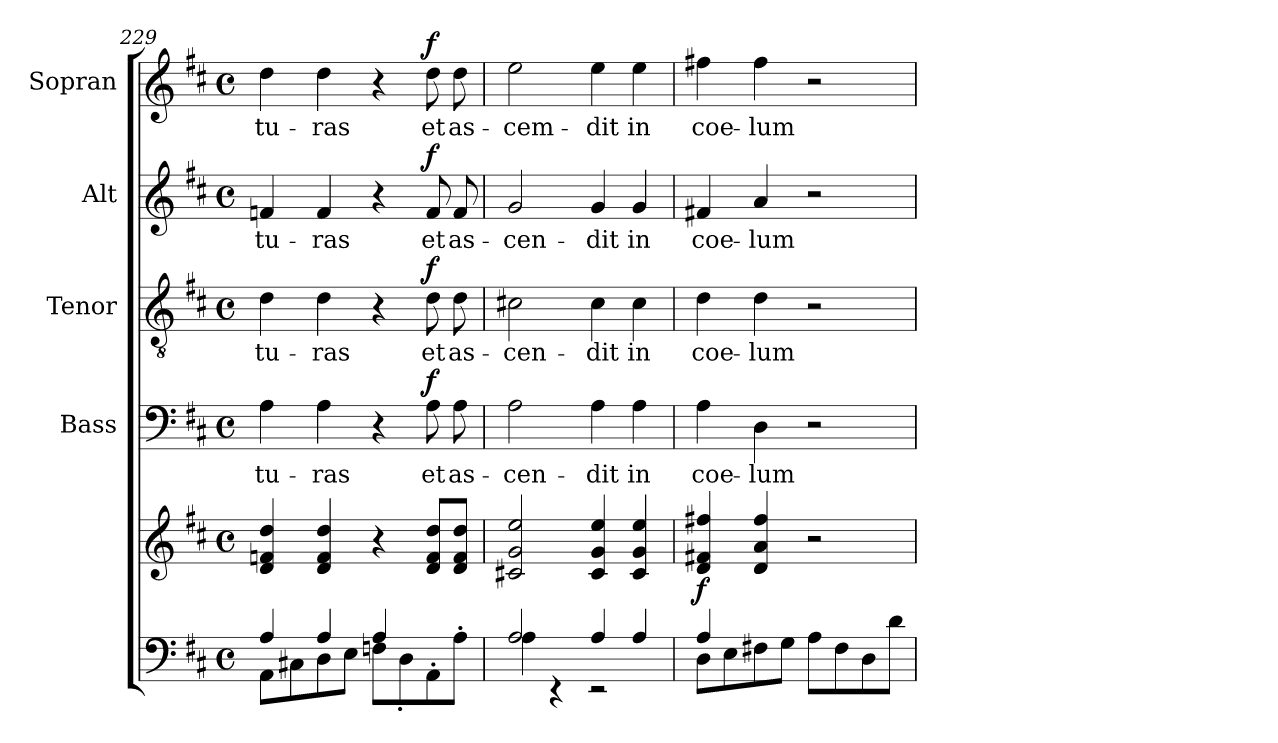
**kern	**kern	**dynam	**kern	**text	**dynam	**kern	**text	**dynam	**kern	**text	**dynam	**kern	**text	**dynam
*part5	*part5	*part5	*part4	*part4	*part4	*part3	*part3	*part3	*part2	*part2	*part2	*part1	*part1	*part1
*staff6	*staff5	*staff5/6	*staff4	*staff4	*staff4	*staff3	*staff3	*staff3	*staff2	*staff2	*staff2	*staff1	*staff1	*staff1
*	*	*	*I"Bass	*	*	*I"Tenor	*	*	*I"Alt	*	*	*I"Sopran	*	*
*	*	*	*I'B.	*	*	*I'T.	*	*	*I'A.	*	*	*I'S.	*	*
*clefF4	*clefG2	*	*clefF4	*	*	*clefGv2	*	*	*clefG2	*	*	*clefG2	*	*
*k[f#c#]	*k[f#c#]	*	*k[f#c#]	*	*	*k[f#c#]	*	*	*k[f#c#]	*	*	*k[f#c#]	*	*
*D:	*D:	*	*D:	*	*	*D:	*	*	*D:	*	*	*D:	*	*
*M4/4	*M4/4	*	*M4/4	*	*	*M4/4	*	*	*M4/4	*	*	*M4/4	*	*
*met(c)	*met(c)	*	*met(c)	*	*	*met(c)	*	*	*met(c)	*	*	*met(c)	*	*
=229	=229	=229	=229	=229	=229	=229	=229	=229	=229	=229	=229	=229	=229	=229
*^	*	*	*	*	*	*	*	*	*	*	*	*	*	*
!	!	!	!	!	!LO:LY:b	!	!	!LO:LY:b	!	!	!LO:LY:b	!	!	!LO:LY:b	!
4A!/	8AA\L	4d!/ 4fn!/ 4dd!/	.	4A\	-tu-	.	4d\	-tu-	.	4fn/	-tu-	.	4dd\	-tu-	.
.	8C#X\	.	.	.	.	.	.	.	.	.	.	.	.	.	.
!	!	!	!	!	!LO:LY:b	!	!	!LO:LY:b	!	!	!LO:LY:b	!	!	!LO:LY:b	!
4A!/	8D\	4d!/ 4f!/ 4dd!/	.	4A\	-ras	.	4d\	-ras	.	4f/	-ras	.	4dd\	-ras	.
.	8E\J	.	.	.	.	.	.	.	.	.	.	.	.	.	.
4A!/	8Fn\L	4r	.	4r	.	.	4r	.	.	4r	.	.	4r	.	.
.	8D'>\	.	.	.	.	.	.	.	.	.	.	.	.	.	.
!	!	!	!	!	!LO:LY:b	!LO:DY:a	!	!LO:LY:b	!LO:DY:a	!	!LO:LY:b	!LO:DY:a	!	!LO:LY:b	!LO:DY:a
4ryy	8AA'>\	8d!/ 8f!/ 8dd!/L	.	8A\	et	f	8d\	et	f	8f/	et	f	8dd\	et	f
!	!	!	!	!	!LO:LY:b	!	!	!LO:LY:b	!	!	!LO:LY:b	!	!	!LO:LY:b	!
.	8A'>\J	8d!/ 8f!/ 8dd!/J	.	8A\	as-	.	8d\	as-	.	8f/	as-	.	8dd\	as-	.
=230	=230	=230	=230	=230	=230	=230	=230	=230	=230	=230	=230	=230	=230	=230	=230
!	!	!	!	!	!LO:LY:b	!	!	!LO:LY:b	!	!	!LO:LY:b	!	!	!LO:LY:b	!
2A!/	4A\	2c#X!/ 2g!/ 2ee!/	.	2A\	-cen-	.	2c#X\	-cen-	.	2g/	-cen-	.	2ee\	-cem-	.
.	4rEE	.	.	.	.	.	.	.	.	.	.	.	.	.	.
!	!	!	!	!	!LO:LY:b	!	!	!LO:LY:b	!	!	!LO:LY:b	!	!	!LO:LY:b	!
4A!/	2rEE	4c#!/ 4g!/ 4ee!/	.	4A\	-dit	.	4c#\	-dit	.	4g/	-dit	.	4ee\	-dit	.
!	!	!	!	!	!LO:LY:b	!	!	!LO:LY:b	!	!	!LO:LY:b	!	!	!LO:LY:b	!
4A!/	.	4c#!/ 4g!/ 4ee!/	.	4A\	in	.	4c#\	in	.	4g/	in	.	4ee\	in	.
=231	=231	=231	=231	=231	=231	=231	=231	=231	=231	=231	=231	=231	=231	=231	=231
!	!	!	!LO:DY:b	!	!LO:LY:b	!	!	!LO:LY:b	!	!	!LO:LY:b	!	!	!LO:LY:b	!
4A!/	8D\L	4d!/ 4f#X!/ 4ff#X!/	f	4A\	coe-	.	4d\	coe-	.	4f#X/	coe-	.	4ff#X\	coe-	.
.	8E\	.	.	.	.	.	.	.	.	.	.	.	.	.	.
!	!	!	!	!	!LO:LY:b	!	!	!LO:LY:b	!	!	!LO:LY:b	!	!	!LO:LY:b	!
4ryy	8F#X\	4d!/ 4a!/ 4ff#!/	.	4D\	-lum	.	4d\	-lum	.	4a/	-lum	.	4ff#\	-lum	.
.	8G\J	.	.	.	.	.	.	.	.	.	.	.	.	.	.
2ryy	8A\L	2r	.	2r	.	.	2r	.	.	2r	.	.	2r	.	.
.	8F#\	.	.	.	.	.	.	.	.	.	.	.	.	.	.
.	8D\	.	.	.	.	.	.	.	.	.	.	.	.	.	.
.	8d\J	.	.	.	.	.	.	.	.	.	.	.	.	.	.
*v	*v	*	*	*	*	*	*	*	*	*	*	*	*	*	*
=	=	=	=	=	=	=	=	=	=	=	=	=	=	=
*-	*-	*-	*-	*-	*-	*-	*-	*-	*-	*-	*-	*-	*-	*-
